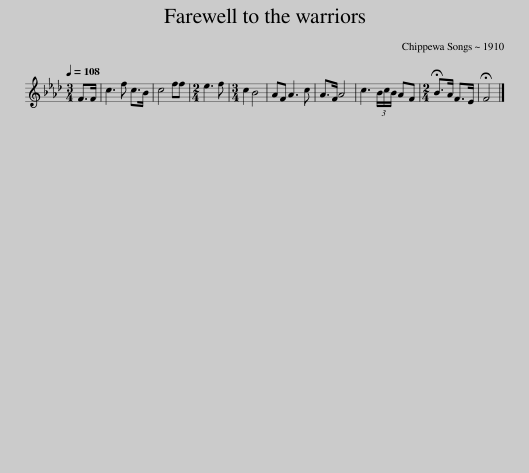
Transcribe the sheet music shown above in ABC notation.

X:1
L:1/8
Q:1/4=108
M:3/4
I:linebreak $
K:Ab
V:1 treble
V:1
 F>F | c3 f c>B | c4 ff |[M:2/4] e3 f |[M:3/4] c2 B4 | %5
 AF A3 c | A>F A4 | c3 (3B/c/B/ AF |[M:2/4] !fermata!B>A F>E | !fermata!F4 |] %10
